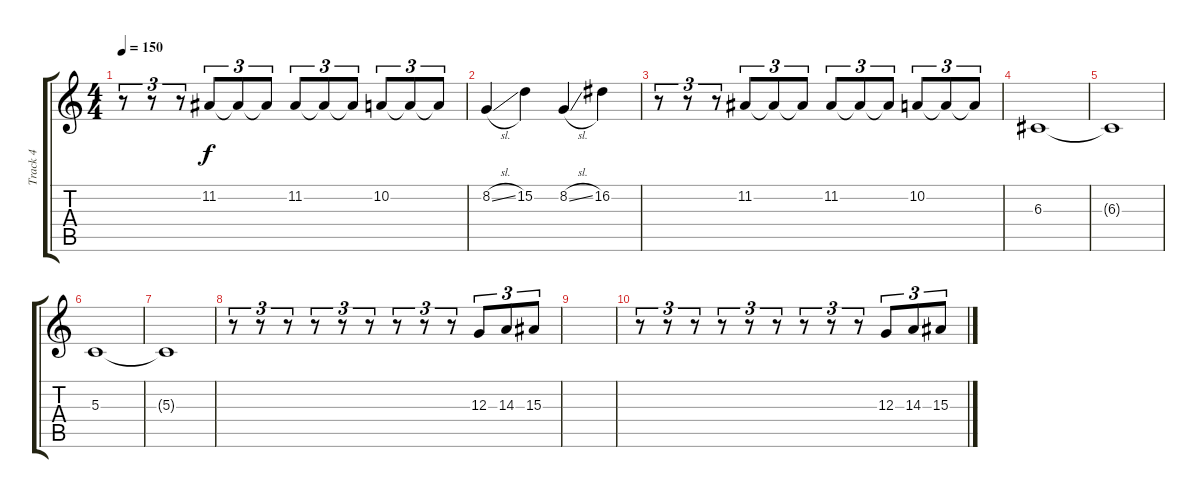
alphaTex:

\track ("Track 4" "Track 4") {instrument lead2sawtooth}
\staff {score tabs}
\tuning (E4 B3 G3 D3 A2 E2) {hide}
\ts (4 4)
\tempo 150
\clef g2
\ks c
r.8{tu (3 2) dy f} r.8{tu (3 2)} r.8{tu (3 2)} 11.2.8{tu (3 2)} 11.2{t}.8{tu (3 2)} 11.2{t}.8{tu (3 2)} 11.2.8{tu (3 2)} 11.2{t}.8{tu (3 2)} 11.2{t}.8{tu (3 2)} 10.2.8{tu (3 2)} 10.2{t}.8{tu (3 2)} 10.2{t}.8{tu (3 2)} |
8.2{sl}.4 15.2.4 8.2{sl}.4 16.2.4 |
r.8{tu (3 2)} r.8{tu (3 2)} r.8{tu (3 2)} 11.2.8{tu (3 2)} 11.2{t}.8{tu (3 2)} 11.2{t}.8{tu (3 2)} 11.2.8{tu (3 2)} 11.2{t}.8{tu (3 2)} 11.2{t}.8{tu (3 2)} 10.2.8{tu (3 2)} 10.2{t}.8{tu (3 2)} 10.2{t}.8{tu (3 2)} |
6.3.1 |
6.3{t}.1 |
5.3.1 |
5.3{t}.1 |
r.8{tu (3 2)} r.8{tu (3 2)} r.8{tu (3 2)} r.8{tu (3 2)} r.8{tu (3 2)} r.8{tu (3 2)} r.8{tu (3 2)} r.8{tu (3 2)} r.8{tu (3 2)} 12.3.8{tu (3 2)} 14.3.8{tu (3 2)} 15.3.8{tu (3 2)} |
|
r.8{tu (3 2)} r.8{tu (3 2)} r.8{tu (3 2)} r.8{tu (3 2)} r.8{tu (3 2)} r.8{tu (3 2)} r.8{tu (3 2)} r.8{tu (3 2)} r.8{tu (3 2)} 12.3.8{tu (3 2)} 14.3.8{tu (3 2)} 15.3.8{tu (3 2)}
